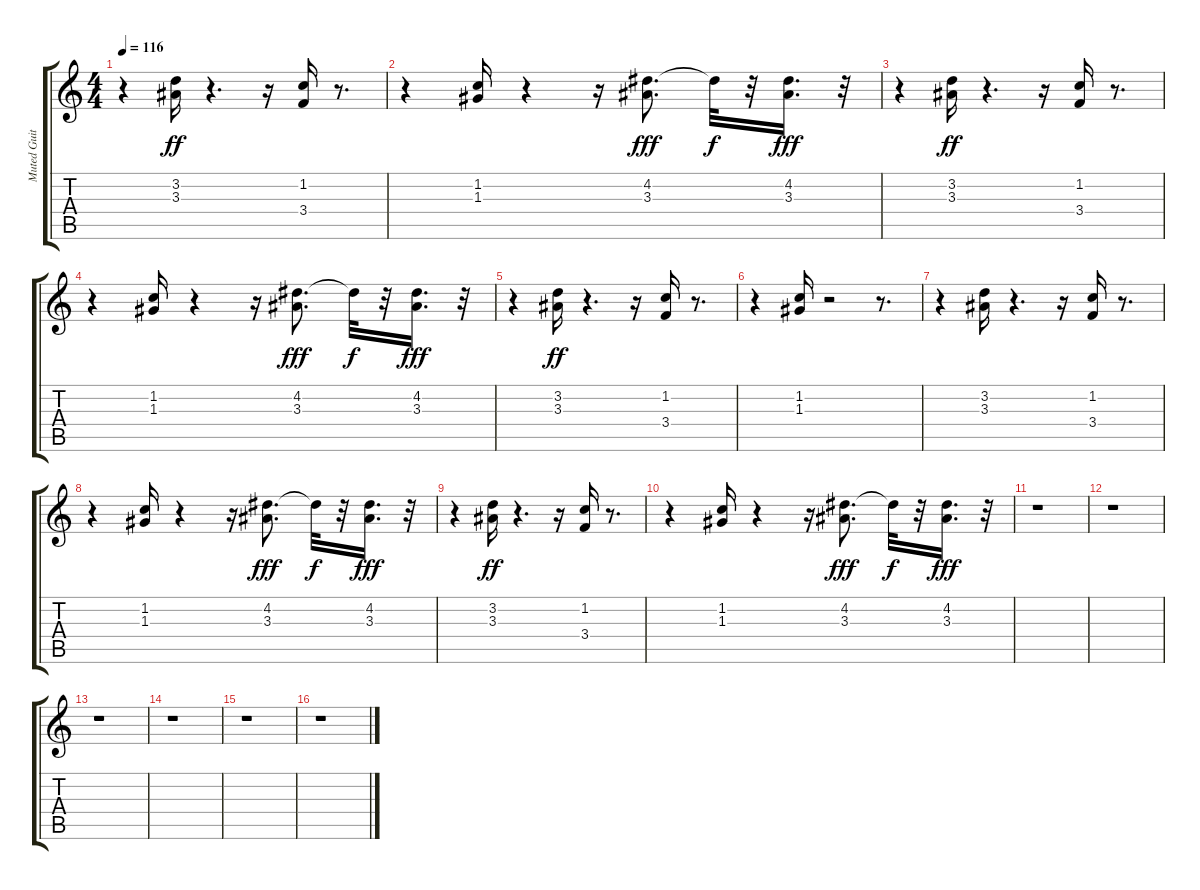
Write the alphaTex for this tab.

\track ("Muted Guitar" "Muted Guit") {instrument electricguitarmuted}
\staff {score tabs}
\tuning (E4 B3 G3 D3 A2 E2) {hide}
\ts (4 4)
\tempo 116
\clef g2
\ks c
r.4{dy fff} (3.2 3.3).16{dy ff} r.4{d} r.16 (1.2 3.4).16 r.8{d} |
r.4 (1.2 1.3).16 r.4 r.16 (4.2 3.3).8{d dy fff} 4.2{t}.32{dy f} r.32 (4.2 3.3).16{d dy fff} r.32 |
r.4 (3.2 3.3).16{dy ff} r.4{d} r.16 (1.2 3.4).16 r.8{d} |
r.4 (1.2 1.3).16 r.4 r.16 (4.2 3.3).8{d dy fff} 4.2{t}.32{dy f} r.32 (4.2 3.3).16{d dy fff} r.32 |
r.4 (3.2 3.3).16{dy ff} r.4{d} r.16 (1.2 3.4).16 r.8{d} |
r.4 (1.2 1.3).16 r.2 r.8{d} |
r.4 (3.2 3.3).16 r.4{d} r.16 (1.2 3.4).16 r.8{d} |
r.4 (1.2 1.3).16 r.4 r.16 (4.2 3.3).8{d dy fff} 4.2{t}.32{dy f} r.32 (4.2 3.3).16{d dy fff} r.32 |
r.4 (3.2 3.3).16{dy ff} r.4{d} r.16 (1.2 3.4).16 r.8{d} |
r.4 (1.2 1.3).16 r.4 r.16 (4.2 3.3).8{d dy fff} 4.2{t}.32{dy f} r.32 (4.2 3.3).16{d dy fff} r.32 |
r.1 |
r.1 |
r.1 |
r.1 |
r.1 |
r.1
